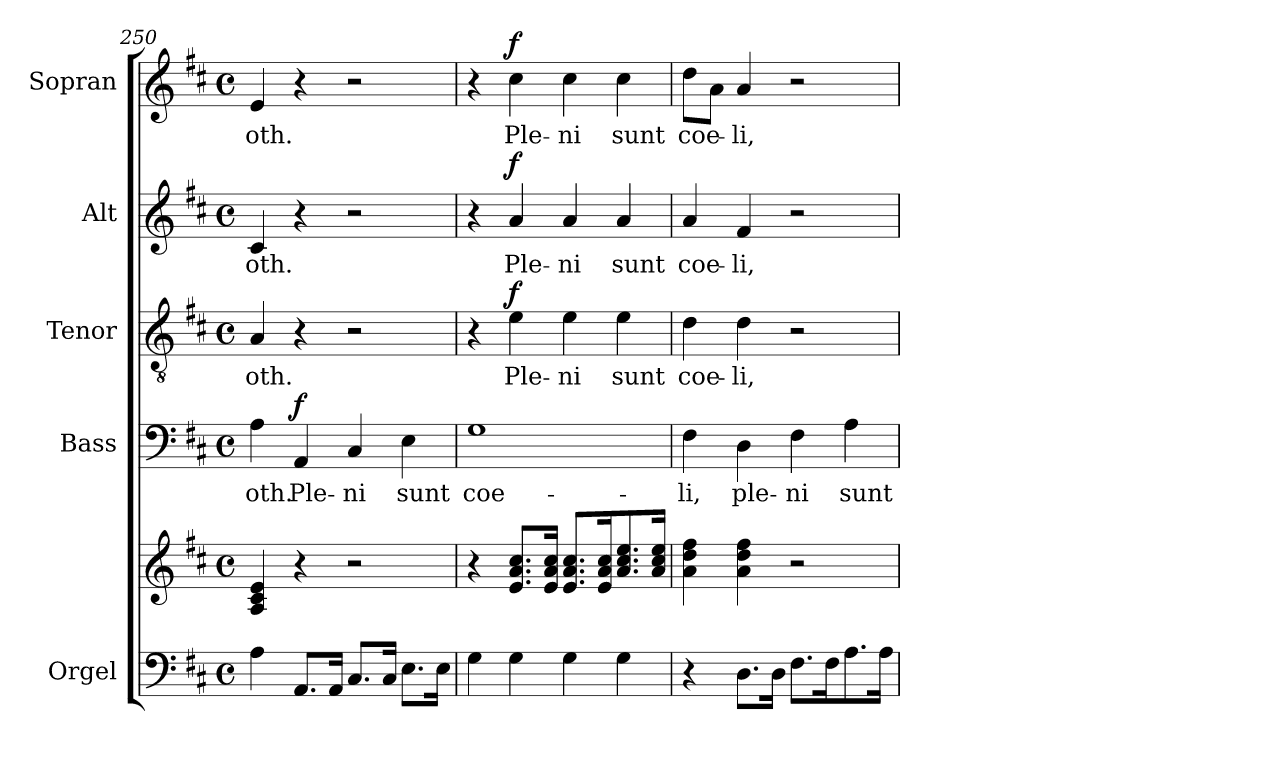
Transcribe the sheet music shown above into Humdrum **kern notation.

**kern	**kern	**kern	**text	**dynam	**kern	**text	**dynam	**kern	**text	**dynam	**kern	**text	**dynam
*part5	*part5	*part4	*part4	*part4	*part3	*part3	*part3	*part2	*part2	*part2	*part1	*part1	*part1
*staff6	*staff5	*staff4	*staff4	*staff4	*staff3	*staff3	*staff3	*staff2	*staff2	*staff2	*staff1	*staff1	*staff1
*I"Orgel	*	*I"Bass	*	*	*I"Tenor	*	*	*I"Alt	*	*	*I"Sopran	*	*
*I'Org.	*	*I'B.	*	*	*I'T.	*	*	*I'A.	*	*	*I'S.	*	*
*clefF4	*clefG2	*clefF4	*	*	*clefGv2	*	*	*clefG2	*	*	*clefG2	*	*
*k[f#c#]	*k[f#c#]	*k[f#c#]	*	*	*k[f#c#]	*	*	*k[f#c#]	*	*	*k[f#c#]	*	*
*D:	*D:	*D:	*	*	*D:	*	*	*D:	*	*	*D:	*	*
*M4/4	*M4/4	*M4/4	*	*	*M4/4	*	*	*M4/4	*	*	*M4/4	*	*
*met(c)	*met(c)	*met(c)	*	*	*met(c)	*	*	*met(c)	*	*	*met(c)	*	*
=250	=250	=250	=250	=250	=250	=250	=250	=250	=250	=250	=250	=250	=250
!	!	!	!LO:LY:b	!	!	!LO:LY:b	!	!	!LO:LY:b	!	!	!LO:LY:b	!
4A\	4A/ 4c#/ 4e/	4A\	-oth.	.	4A/	-oth.	.	4c#/	-oth.	.	4e/	-oth.	.
!	!	!	!LO:LY:b	!LO:DY:a	!	!	!	!	!	!	!	!	!
8.AA/L	4r	4AA/	Ple-	f	4r	.	.	4r	.	.	4r	.	.
16AA/Jk	.	.	.	.	.	.	.	.	.	.	.	.	.
!	!	!	!LO:LY:b	!	!	!	!	!	!	!	!	!	!
8.C#/L	2r	4C#/	-ni	.	2r	.	.	2r	.	.	2r	.	.
16C#/Jk	.	.	.	.	.	.	.	.	.	.	.	.	.
!	!	!	!LO:LY:b	!	!	!	!	!	!	!	!	!	!
8.E\L	.	4E\	sunt	.	.	.	.	.	.	.	.	.	.
16E\Jk	.	.	.	.	.	.	.	.	.	.	.	.	.
=251	=251	=251	=251	=251	=251	=251	=251	=251	=251	=251	=251	=251	=251
!	!	!	!LO:LY:b	!	!	!	!	!	!	!	!	!	!
4G\	4r	1G	coe-	.	4r	.	.	4r	.	.	4r	.	.
!	!	!	!	!	!	!LO:LY:b	!LO:DY:a	!	!LO:LY:b	!LO:DY:a	!	!LO:LY:b	!LO:DY:a
4G\	8.e/ 8.a/ 8.cc#/L	.	.	.	4e\	Ple-	f	4a/	Ple-	f	4cc#\	Ple-	f
.	16e/ 16a/ 16cc#/Jk	.	.	.	.	.	.	.	.	.	.	.	.
!	!	!	!	!	!	!LO:LY:b	!	!	!LO:LY:b	!	!	!LO:LY:b	!
4G\	8.e/ 8.a/ 8.cc#/L	.	.	.	4e\	-ni	.	4a/	-ni	.	4cc#\	-ni	.
.	16e/ 16a/ 16cc#/k	.	.	.	.	.	.	.	.	.	.	.	.
!	!	!	!	!	!	!LO:LY:b	!	!	!LO:LY:b	!	!	!LO:LY:b	!
4G\	8.a/ 8.cc#/ 8.ee/	.	.	.	4e\	sunt	.	4a/	sunt	.	4cc#\	sunt	.
.	16a/ 16cc#/ 16ee/Jk	.	.	.	.	.	.	.	.	.	.	.	.
=252	=252	=252	=252	=252	=252	=252	=252	=252	=252	=252	=252	=252	=252
!	!	!	!LO:LY:b	!	!	!LO:LY:b	!	!	!LO:LY:b	!	!	!LO:LY:b	!
4r	4a\ 4dd\ 4ff#\	4F#\	-li,	.	4d\	coe-	.	4a/	coe-	.	8dd\L	coe-	.
.	.	.	.	.	.	.	.	.	.	.	8a\J	.	.
!	!	!	!LO:LY:b	!	!	!LO:LY:b	!	!	!LO:LY:b	!	!	!LO:LY:b	!
8.D\L	4a\ 4dd\ 4ff#\	4D\	ple-	.	4d\	-li,	.	4f#/	-li,	.	4a/	-li,	.
16D\Jk	.	.	.	.	.	.	.	.	.	.	.	.	.
!	!	!	!LO:LY:b	!	!	!	!	!	!	!	!	!	!
8.F#\L	2r	4F#\	-ni	.	2r	.	.	2r	.	.	2r	.	.
16F#\k	.	.	.	.	.	.	.	.	.	.	.	.	.
!	!	!	!LO:LY:b	!	!	!	!	!	!	!	!	!	!
8.A\	.	4A\	sunt	.	.	.	.	.	.	.	.	.	.
16A\Jk	.	.	.	.	.	.	.	.	.	.	.	.	.
=	=	=	=	=	=	=	=	=	=	=	=	=	=
*-	*-	*-	*-	*-	*-	*-	*-	*-	*-	*-	*-	*-	*-
